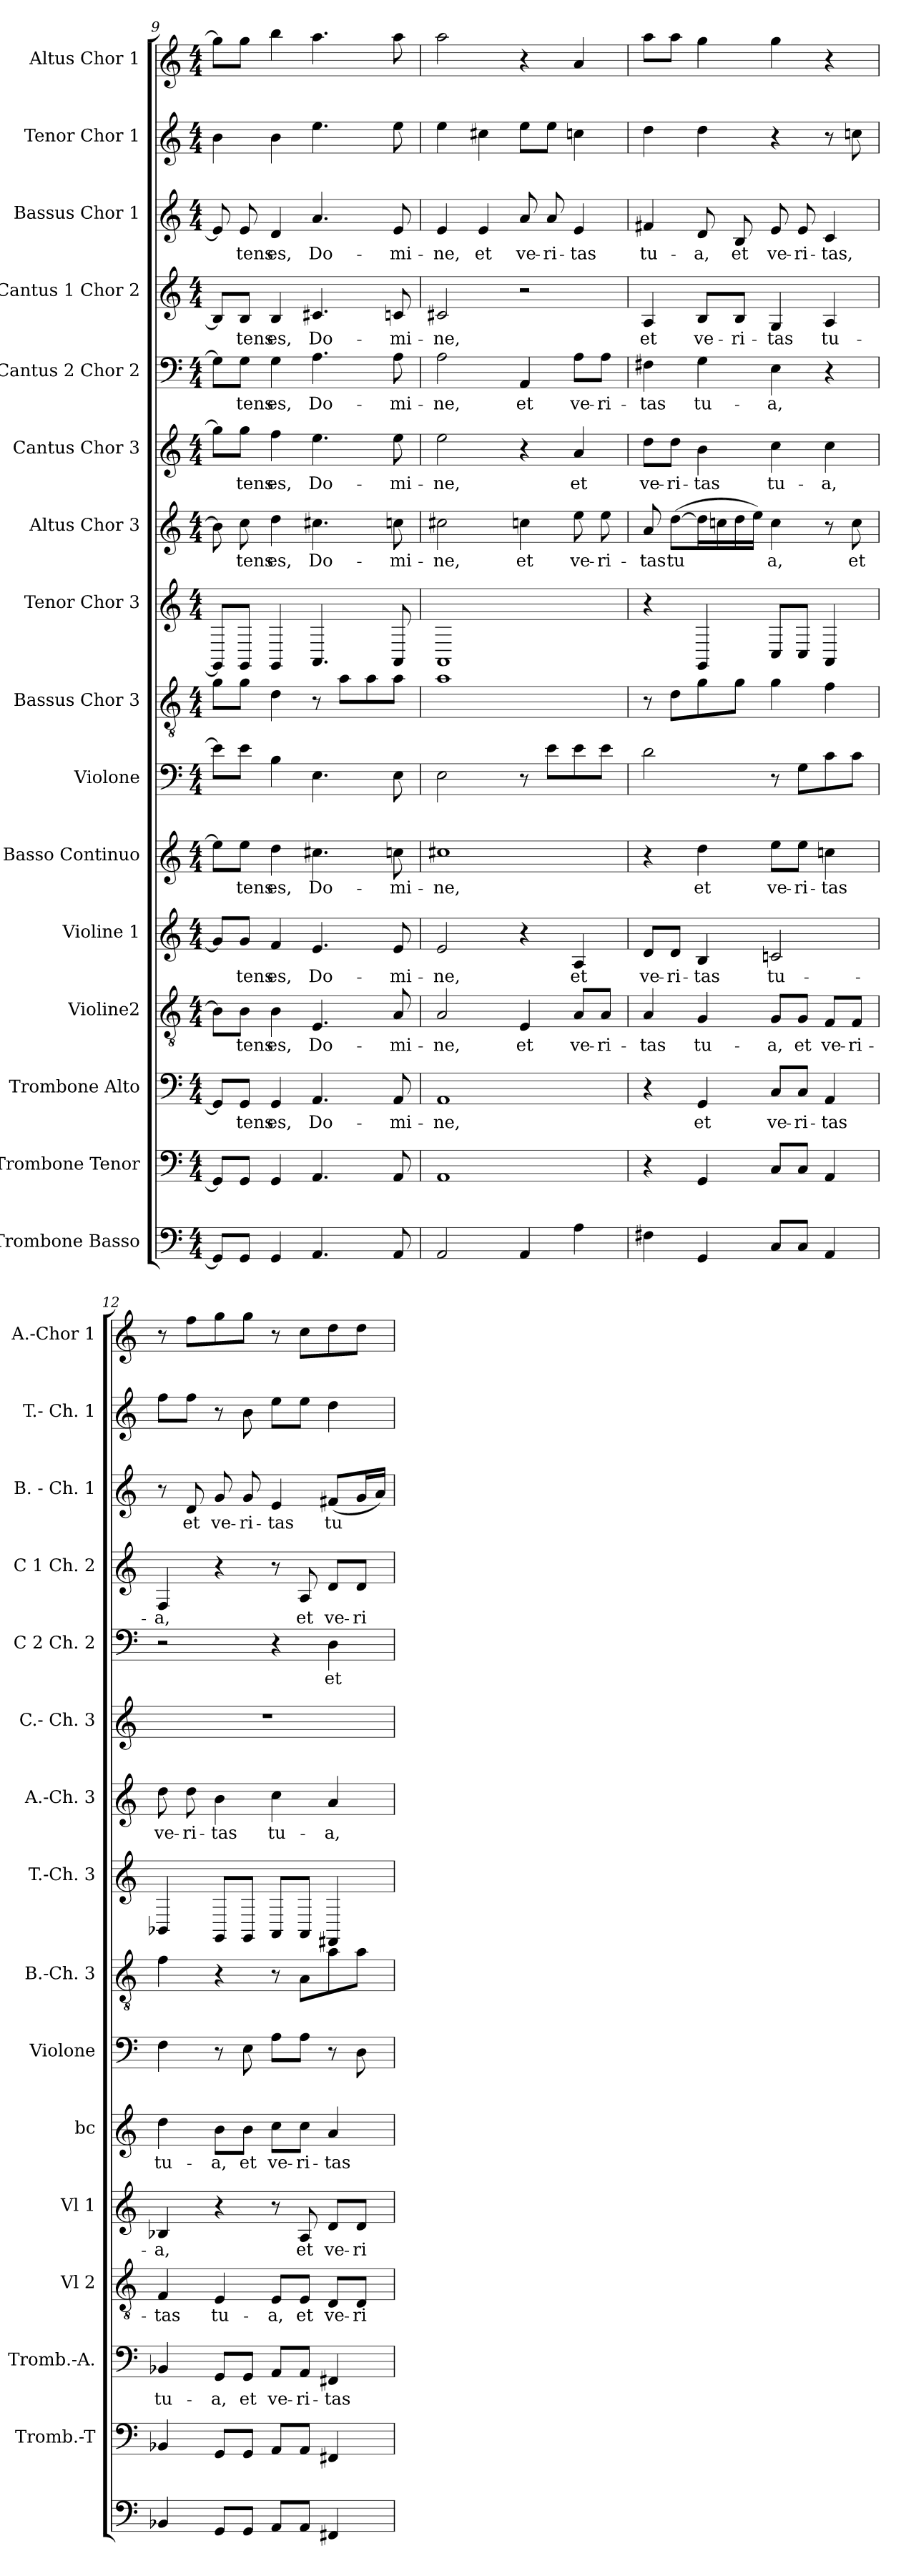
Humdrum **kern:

**kern	**kern	**kern	**text	**kern	**text	**kern	**text	**kern	**text	**kern	**kern	**kern	**kern	**text	**kern	**text	**kern	**text	**kern	**text	**kern	**text	**kern	**kern
*part16	*part15	*part14	*part14	*part13	*part13	*part12	*part12	*part11	*part11	*part10	*part9	*part8	*part7	*part7	*part6	*part6	*part5	*part5	*part4	*part4	*part3	*part3	*part2	*part1
*staff16	*staff15	*staff14	*staff14	*staff13	*staff13	*staff12	*staff12	*staff11	*staff11	*staff10	*staff9	*staff8	*staff7	*staff7	*staff6	*staff6	*staff5	*staff5	*staff4	*staff4	*staff3	*staff3	*staff2	*staff1
*I"Trombone Basso	*I"Trombone Tenor	*I"Trombone Alto	*	*I"Violine2	*	*I"Violine 1	*	*I"Basso Continuo	*	*I"Violone	*I"Bassus Chor 3	*I"Tenor Chor 3	*I"Altus Chor 3	*	*I"Cantus Chor 3	*	*I"Cantus 2 Chor 2	*	*I"Cantus 1 Chor 2	*	*I"Bassus Chor 1	*	*I"Tenor Chor 1	*I"Altus Chor 1
*	*I'Tromb.-T	*I'Tromb.-A.	*	*I'Vl 2	*	*I'Vl 1	*	*I'bc	*	*I'Violone	*I'B.-Ch. 3	*I'T.-Ch. 3	*I'A.-Ch. 3	*	*I'C.- Ch. 3	*	*I'C 2 Ch. 2	*	*I'C 1 Ch. 2	*	*I'B. - Ch. 1	*	*I'T.- Ch. 1	*I'A.-Chor 1
!!LO:LB:g=z
*clefF4	*clefF4	*clefF4	*	*clefGv2	*	*clefG2	*	*clefG2	*	*clefF4	*clefGv2	*clefG2	*clefG2	*	*clefG2	*	*clefF4	*	*clefG2	*	*clefG2	*	*clefG2	*clefG2
*k[]	*k[]	*k[]	*	*k[]	*	*k[]	*	*k[]	*	*k[]	*k[]	*k[]	*k[]	*	*k[]	*	*k[]	*	*k[]	*	*k[]	*	*k[]	*k[]
*C:	*C:	*C:	*	*C:	*	*C:	*	*C:	*	*C:	*C:	*C:	*C:	*	*C:	*	*C:	*	*C:	*	*C:	*	*C:	*C:
*M4/4	*M4/4	*M4/4	*	*M4/4	*	*M4/4	*	*M4/4	*	*M4/4	*M4/4	*M4/4	*M4/4	*	*M4/4	*	*M4/4	*	*M4/4	*	*M4/4	*	*M4/4	*M4/4
=9	=9	=9	=9	=9	=9	=9	=9	=9	=9	=9	=9	=9	=9	=9	=9	=9	=9	=9	=9	=9	=9	=9	=9	=9
8GGL]	8GGL]	8GG/L]	_-	8B\L]	_-	8g/L]	_-	8ee\L]	_-	8eL]	8gL	8GGL]	8b]	_-	8gg\L]	_-	8G\L]	_-	8B/L]	_-	8e]	_-	4b	8ggL]
8GGJ	8GGJ	8GG/J	tens	8B\J	tens	8g/J	tens	8ee\J	tens	8eJ	8gJ	8GGJ	8cc	tens	8gg\J	tens	8G\J	tens	8B/J	tens	8e	tens	.	8ggJ
4GG	4GG	4GG	es,	4B	es,	4f	es,	4dd	es,	4B	4d	4GG	4dd	es,	4ff	es,	4G	es,	4B	es,	4d	es,	4b	4bb
4.AA	4.AA	4.AA	Do-	4.E	Do-	4.e	Do-	4.cc#X	Do-	4.E	8r	4.AA	4.cc#X	Do-	4.ee	Do-	4.A	Do-	4.c#X	Do-	4.a	Do-	4.ee	4.aa
.	.	.	.	.	.	.	.	.	.	.	8aL	.	.	.	.	.	.	.	.	.	.	.	.	.
.	.	.	.	.	.	.	.	.	.	.	8a	.	.	.	.	.	.	.	.	.	.	.	.	.
8AA	8AA	8AA	mi-	8A	mi-	8e	mi-	8cc	mi-	8E	8aJ	8AA	8cc	mi-	8ee	mi-	8A	mi-	8c	mi-	8e	mi-	8ee	8aa
=10	=10	=10	=10	=10	=10	=10	=10	=10	=10	=10	=10	=10	=10	=10	=10	=10	=10	=10	=10	=10	=10	=10	=10	=10
2AA	1AA	1AA	ne,	2A	ne,	2e	ne,	1cc#X	ne,	2E	1a	1AA	2cc#X	ne,	2ee	ne,	2A	ne,	2c#X	ne,	4e	ne,	4ee	2aa
.	.	.	.	.	.	.	.	.	.	.	.	.	.	.	.	.	.	.	.	.	4e	et	4cc#X	.
4AA	.	.	.	4E	et	4r	.	.	.	8r	.	.	4cc	et	4r	.	4AA	et	2r	.	8a	ve-	8eeL	4r
.	.	.	.	.	.	.	.	.	.	8eL	.	.	.	.	.	.	.	.	.	.	8a	ri-	8eeJ	.
4A	.	.	.	8A/L	ve-	4A	et	.	.	8e	.	.	8ee	ve-	4a	et	8A\L	ve-	.	.	4e	tas	4cc	4a
.	.	.	.	8A/J	ri-	.	.	.	.	8eJ	.	.	8ee	ri-	.	.	8A\J	ri-	.	.	.	.	.	.
=11	=11	=11	=11	=11	=11	=11	=11	=11	=11	=11	=11	=11	=11	=11	=11	=11	=11	=11	=11	=11	=11	=11	=11	=11
4F#X	4r	4r	.	4A	tas	8d/L	ve-	4r	.	2d	8r	4r	8a	tas	8dd\L	ve-	4F#X	tas	4A	et	4f#X	tu-	4dd	8aaL
.	.	.	.	.	.	8d/J	ri-	.	.	.	8dL	.	(>[8ddL	tu	8dd\J	ri-	.	.	.	.	.	.	.	8aaJ
4GG	4GG	4GG	et	4G	tu-	4B	tas	4dd	et	.	8g	4GG	16ddL]	.	4b	tas	4G	tu-	8B/L	ve-	8d	a,	4dd	4gg
.	.	.	.	.	.	.	.	.	.	.	.	.	16ccn	.	.	.	.	.	.	.	.	.	.	.
.	.	.	.	.	.	.	.	.	.	.	8gJ	.	16dd	.	.	.	.	.	8B/J	ri-	8B	et	.	.
.	.	.	.	.	.	.	.	.	.	.	.	.	16eeJJ)	.	.	.	.	.	.	.	.	.	.	.
8CL	8CL	8C/L	ve-	8G/L	a,	2cn	tu-	8ee\L	ve-	8r	4g	8CL	4cc	a,	4cc	tu-	4E	a,	4G	tas	8e	ve-	4r	4gg
8CJ	8CJ	8C/J	ri-	8G/J	et	.	.	8ee\J	ri-	8GL	.	8CJ	.	.	.	.	.	.	.	.	8e	ri-	.	.
4AA	4AA	4AA	tas	8F/L	ve-	.	.	4ccn	tas	8c	4f	4AA	8r	.	4cc	a,	4r	.	4A	tu-	4c	tas,	8r	4r
.	.	.	.	8F/J	ri-	.	.	.	.	8cJ	.	.	8cc	et	.	.	.	.	.	.	.	.	8ccn	.
!!LO:LB:g=z
=12	=12	=12	=12	=12	=12	=12	=12	=12	=12	=12	=12	=12	=12	=12	=12	=12	=12	=12	=12	=12	=12	=12	=12	=12
4BB-X	4BB-X	4BB-X	tu-	4F	tas	4B-X	a,	4dd	tu-	4F	4f	4BB-X	8dd	ve-	1r	.	2r	.	4F	a,	8r	.	8ffL	8r
.	.	.	.	.	.	.	.	.	.	.	.	.	8dd	ri-	.	.	.	.	.	.	8d	et	8ffJ	8ffL
8GGL	8GGL	8GG/L	a,	4E	tu-	4r	.	8b\L	a,	8r	4r	8GGL	4b	tas	.	.	.	.	4r	.	8g	ve-	8r	8gg
8GGJ	8GGJ	8GG/J	et	.	.	.	.	8b\J	et	8E	.	8GGJ	.	.	.	.	.	.	.	.	8g	ri-	8b	8ggJ
8AAL	8AAL	8AA/L	ve-	8E/L	a,	8r	.	8cc\L	ve-	8AL	8r	8AAL	4cc	tu-	.	.	4r	.	8r	.	4e	tas	8eeL	8r
8AAJ	8AAJ	8AA/J	ri-	8E/J	et	8A	et	8cc\J	ri-	8AJ	8AL	8AAJ	.	.	.	.	.	.	8A	et	.	.	8eeJ	8ccL
4FF#X	4FF#X	4FF#X	tas	8D/L	ve-	8d/L	ve-	4a	tas	8r	8a	4FF#X	4a	a,	.	.	4D	et	8d/L	ve-	(<8f#XL	tu	4dd	8dd
.	.	.	.	8D/J	ri-	8d/J	ri-	.	.	8D	8aJ	.	.	.	.	.	.	.	8d/J	ri-	16gL	.	.	8ddJ
.	.	.	.	.	.	.	.	.	.	.	.	.	.	.	.	.	.	.	.	.	16aJJ)	.	.	.
=	=	=	=	=	=	=	=	=	=	=	=	=	=	=	=	=	=	=	=	=	=	=	=	=
*-	*-	*-	*-	*-	*-	*-	*-	*-	*-	*-	*-	*-	*-	*-	*-	*-	*-	*-	*-	*-	*-	*-	*-	*-
